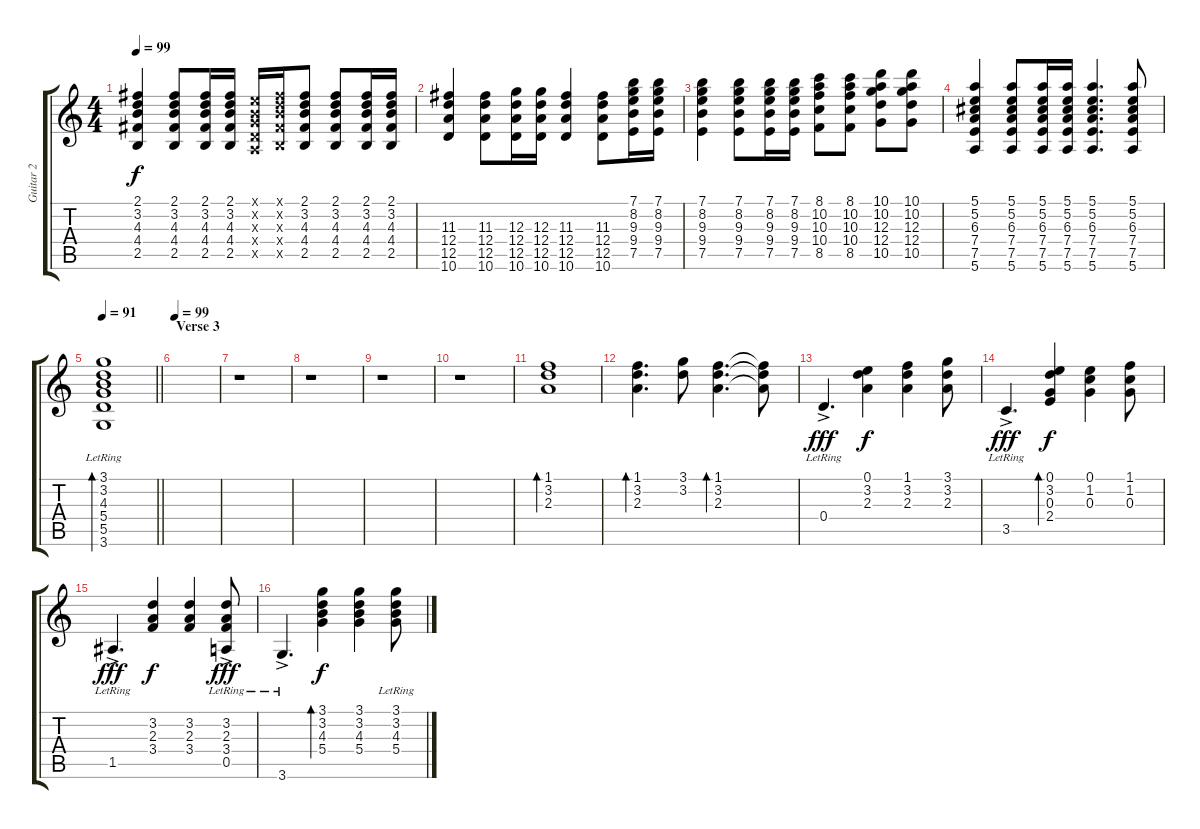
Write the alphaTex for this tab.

\track ("Guitar 2" "Guitar 2") {instrument acousticguitarnylon}
\staff {score tabs}
\tuning (E4 B3 G3 D3 A2 E2) {hide}
\ts (4 4)
\tempo 99
\clef g2
\ks c
(2.1 3.2 4.3 4.4 2.5).4{dy f} (2.1 3.2 4.3 4.4 2.5).8 (2.1 3.2 4.3 4.4 2.5).16 (2.1 3.2 4.3 4.4 2.5).16 (0.1{x} 0.2{x} 0.3{x} 0.4{x} 0.5{x}).16 (2.1{x} 3.2{x} 4.3{x} 4.4{x} 2.5{x}).16 (2.1 3.2 4.3 4.4 2.5).8 (2.1 3.2 4.3 4.4 2.5).8 (2.1 3.2 4.3 4.4 2.5).16 (2.1 3.2 4.3 4.4 2.5).16 |
(11.3 12.4 12.5 10.6).4 (11.3 12.4 12.5 10.6).8 (12.3 12.4 12.5 10.6).16 (12.3 12.4 12.5 10.6).16 (11.3 12.4 12.5 10.6).4 (11.3 12.4 12.5 10.6).8 (7.1 8.2 9.3 9.4 7.5).16 (7.1 8.2 9.3 9.4 7.5).16 |
(7.1 8.2 9.3 9.4 7.5).4 (7.1 8.2 9.3 9.4 7.5).8 (7.1 8.2 9.3 9.4 7.5).16 (7.1 8.2 9.3 9.4 7.5).16 (8.1 10.2 10.3 10.4 8.5).8 (8.1 10.2 10.3 10.4 8.5).8 (10.1 10.2 12.3 12.4 10.5).8 (10.1 10.2 12.3 12.4 10.5).8 |
(5.1 5.2 6.3 7.4 7.5 5.6).4 (5.1 5.2 6.3 7.4 7.5 5.6).8 (5.1 5.2 6.3 7.4 7.5 5.6).16 (5.1 5.2 6.3 7.4 7.5 5.6).16 (5.1 5.2 6.3 7.4 7.5 5.6).4{d} (5.1 5.2 6.3 7.4 7.5 5.6).8 |
\tempo 91
\barLineRight lightlight
(3.1 3.2{lr} 4.3{lr} 5.4 5.5 3.6).1{bd 240} |
\section ("" "Verse 3")
\tempo 99
|
r.1 |
r.1 |
r.1 |
r.1 |
(1.1 3.2 2.3).1{bd 120 volume 9} |
(1.1 3.2 2.3).4{d bd 120} (3.1 3.2).8 (1.1 3.2 2.3).4{d bd 120} (1.1{t} 3.2{t} 2.3{t}).8 |
0.4{ac lr}.4{d dy fff} (0.1 3.2 2.3).4{dy f} (1.1 3.2 2.3).4 (3.1 3.2 2.3).8 |
3.5{ac lr}.4{d dy fff} (0.1 3.2 0.3 2.4).4{bd 240 dy f} (0.1 1.2 0.3).4 (1.1 1.2 0.3).8 |
1.5{ac lr}.4{d dy fff} (3.2 2.3 3.4).4{dy f} (3.2 2.3 3.4).4 (3.2{lr} 2.3{lr} 3.4{lr} 0.5{ac lr}).8{dy fff} |
3.6{ac lr}.4{d} (3.1 3.2 4.3 5.4).4{bd 240 dy f} (3.1 3.2 4.3 5.4).4 (3.1{lr} 3.2{lr} 4.3{lr} 5.4{lr}).8
